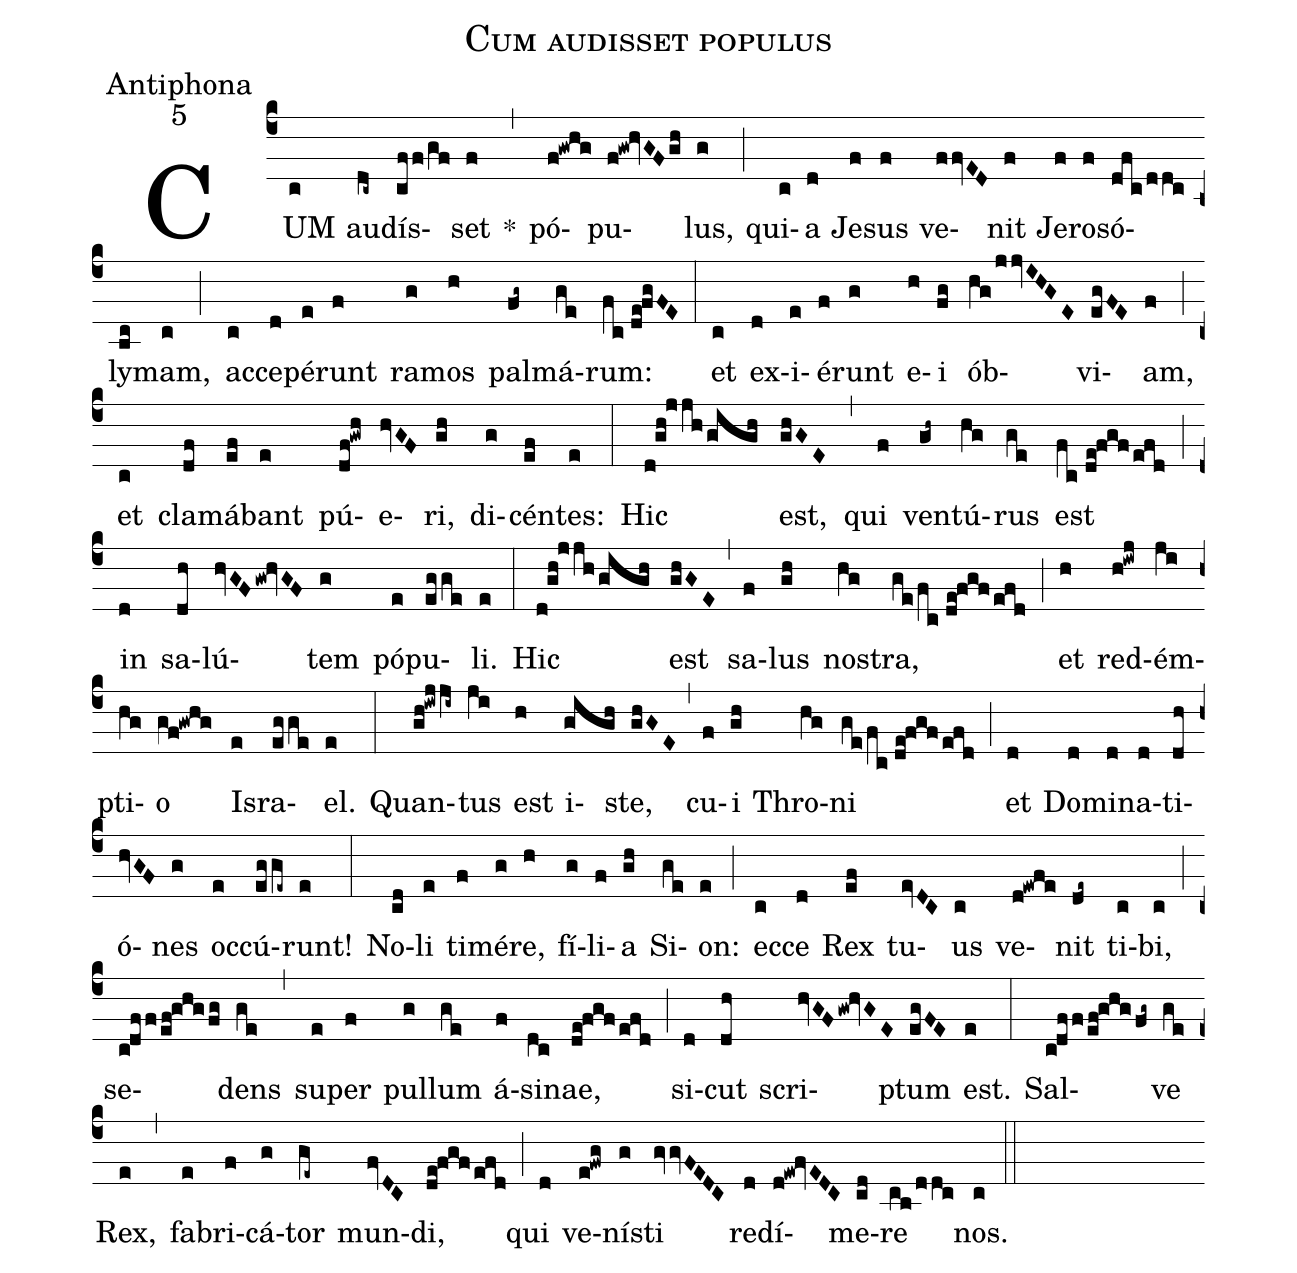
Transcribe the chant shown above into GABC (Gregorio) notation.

name:Cum audisset populus;
office-part:Antiphona;
mode:5;
%%
(c4) CUM(c) au(dc~)dís(cff/gf)set(f) *(,) pó(f!gwhg)pu(f!gw!hvGFgh)lus,(g) (;) qui(c)a(d) Je(f)sus(f) ve(ffvED)nit(f) Je(f)ro(f)só(dfc/ddc)ly(bc)mam,(c) (;) ac(c)ce(d)pé(e)runt(f) ra(g)mos(h) pal(fg~)má(ge)rum:(fc//de!fgFE) (:) et(c) ex(d)i(e)é(f)runt(g) e(h)i(fg) ób(hg/jjvIHGE)vi(egFE)am,(f) (;) et(c) cla(df)má(ef)bant(e) pú(df!gwh)e(hvGF)ri,(gh) di(g)cén(ef)tes:(e) (:) Hic(d!gh!jjh/gigh) est,(ghGE) (,) qui(f) ven(gh~)tú(hg)rus(ge) est(fc//de!fgf/efd) (;) in(d) sa(dh)lú(hvGFgw!hvGF)tem(g) pó(e)pu(egge)li.(e) (:) Hic(d!gh!jjh/gigh) est(ghGE) (,) sa(f)lus(gh) no(hg)stra,(ge/fc//de!fgf/efd) (;) et(h) red(h!iwj)ém(ji)pti(hg)o(gf!gwhg) Is(e)ra(egge)el.(e) (:) Quan(gh!iwjji~)tus(ji) est(h) i(gigh)ste,(ghGE) (,) cu(f)i(gh) Thro(hg)ni(ge/fc//de!fgf/efd) (;) et(d) Do(d)mi(d)na(d)ti(dh)ó(hvGF)nes(g) oc(e)cú(egge~)runt!(e) (:) No(cd)li(e) ti(f)mé(g)re,(h) fí(g)li(f)a(gh) Si(ge)on:(e) (;) ec(c)ce(d) Rex(ef) tu(evDC)us(c) ve(d!ewfe)nit(de~) ti(c)bi,(c) (;) se(c!dff/ef!ghg/fg)dens(ge) (,) su(e)per(f) pul(g)lum(ge) á(f)si(dc)nae,(de!fgf/efd) (;) si(d)cut(dh) scri(hvGFgw!hvGE)ptum(egFE) est.(e) (:) Sal(c!dff/ef!ghg/fg~)ve(ge) Rex,(e) (,) fa(e)bri(f)cá(g)tor(ge~) mun(fvDC)di,(de!fgf/efd) (;) qui(d) ve(e!fwg)ní(g)sti(gvvFEDC) red(d)í(d!ew!fvEDC)me(cd)re(cb/ddc) nos.(c) (::)
